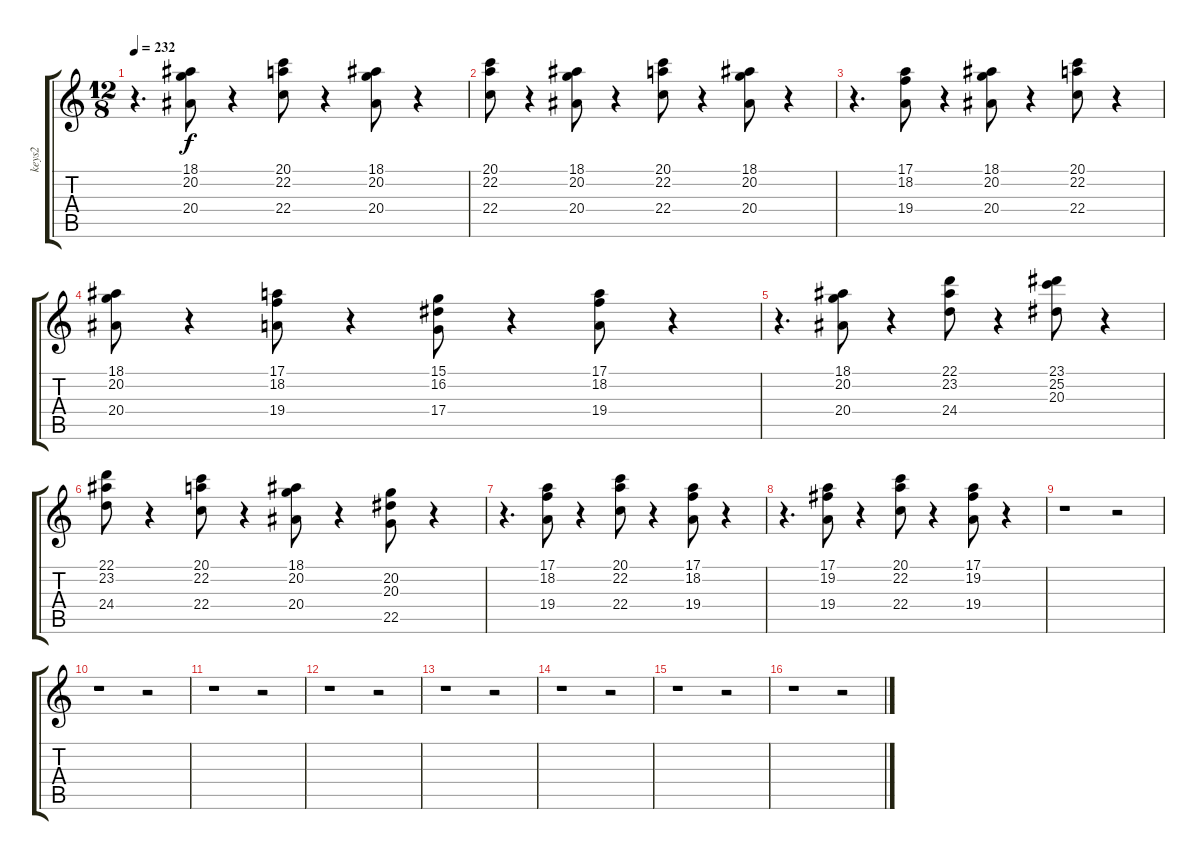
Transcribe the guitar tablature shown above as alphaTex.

\track ("keys2" "keys2") {instrument pizzicatostrings}
\staff {score tabs}
\tuning (E4 B3 G3 D3 A2 E2) {hide}
\ts (12 8)
\tempo 232
\clef g2
\ks c
r.4{d dy f} (18.1 20.2 20.4).8 r.4 (20.1 22.2 22.4).8 r.4 (18.1 20.2 20.4).8 r.4 |
(20.1 22.2 22.4).8 r.4 (18.1 20.2 20.4).8 r.4 (20.1 22.2 22.4).8 r.4 (18.1 20.2 20.4).8 r.4 |
r.4{d} (17.1 18.2 19.4).8 r.4 (18.1 20.2 20.4).8 r.4 (20.1 22.2 22.4).8 r.4 |
(18.1 20.2 20.4).8 r.4 (17.1 18.2 19.4).8 r.4 (15.1 16.2 17.4).8 r.4 (17.1 18.2 19.4).8 r.4 |
r.4{d} (18.1 20.2 20.4).8 r.4 (22.1 23.2 24.4).8 r.4 (23.1 25.2 20.3).8 r.4 |
(22.1 23.2 24.4).8 r.4 (20.1 22.2 22.4).8 r.4 (18.1 20.2 20.4).8 r.4 (20.2 20.3 22.5).8 r.4 |
r.4{d} (17.1 18.2 19.4).8 r.4 (20.1 22.2 22.4).8 r.4 (17.1 18.2 19.4).8 r.4 |
r.4{d} (17.1 19.2 19.4).8 r.4 (20.1 22.2 22.4).8 r.4 (17.1 19.2 19.4).8 r.4 |
r.1 r.2 |
r.1 r.2 |
r.1 r.2 |
r.1 r.2 |
r.1 r.2 |
r.1 r.2 |
r.1 r.2 |
r.1 r.2
